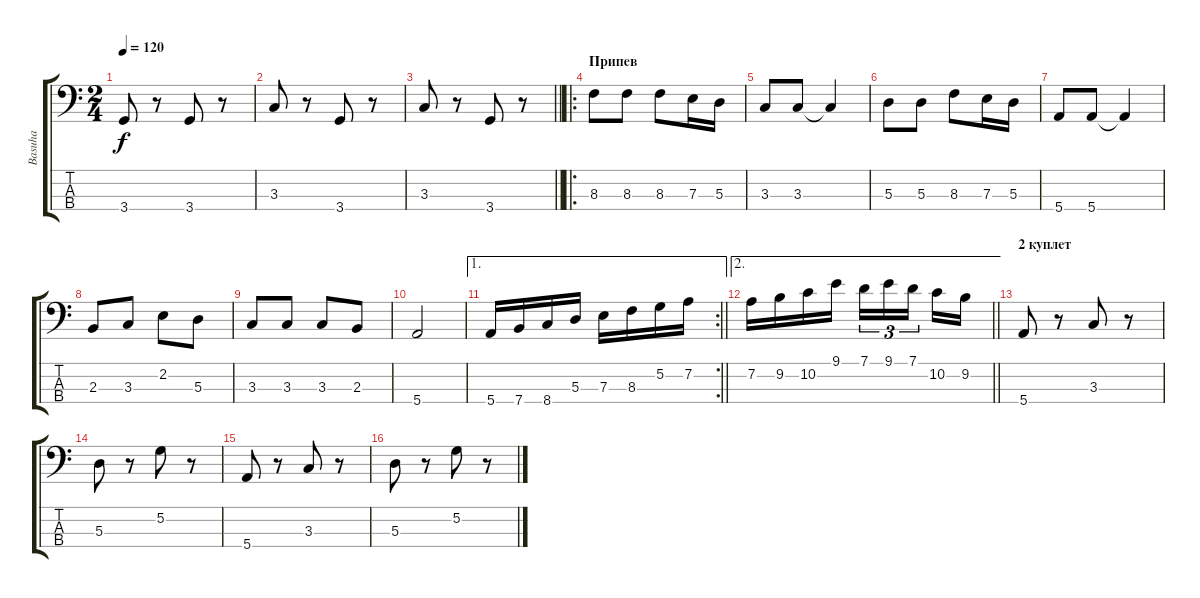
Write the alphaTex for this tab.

\track ("Basuha" "Basuha") {solo instrument electricbassfinger}
\staff {score tabs}
\tuning (G2 D2 A1 E1) {hide}
\ts (2 4)
\tempo 120
\clef f4
\ks c
3.4.8{dy f} r.8 3.4.8 r.8 |
3.3.8 r.8 3.4.8 r.8 |
\barLineRight lightlight
3.3.8 r.8 3.4.8 r.8 |
\ro
\section ("" "Припев")
8.3.8 8.3.8 8.3.8 7.3.16 5.3.16 |
3.3.8 3.3.8 3.3{t}.4 |
5.3.8 5.3.8 8.3.8 7.3.16 5.3.16 |
5.4.8 5.4.8 5.4{t}.4 |
2.3.8 3.3.8 2.2.8 5.3.8 |
3.3.8 3.3.8 3.3.8 2.3.8 |
5.4.2 |
\ae 1
\rc 2
\barLineRight lightlight
5.4.16 7.4.16 8.4.16 5.3.16 7.3.16 8.3.16 5.2.16 7.2.16 |
\ae 2
\barLineRight lightlight
7.2.16 9.2.16 10.2.16 9.1.16 7.1.16{tu (3 2)} 9.1.16{tu (3 2)} 7.1.16{tu (3 2) beam splitsecondary} 10.2.16 9.2.16 |
\section ("" "2 куплет")
5.4.8 r.8 3.3.8 r.8 |
5.3.8 r.8 5.2.8 r.8 |
5.4.8 r.8 3.3.8 r.8 |
5.3.8 r.8 5.2.8 r.8
